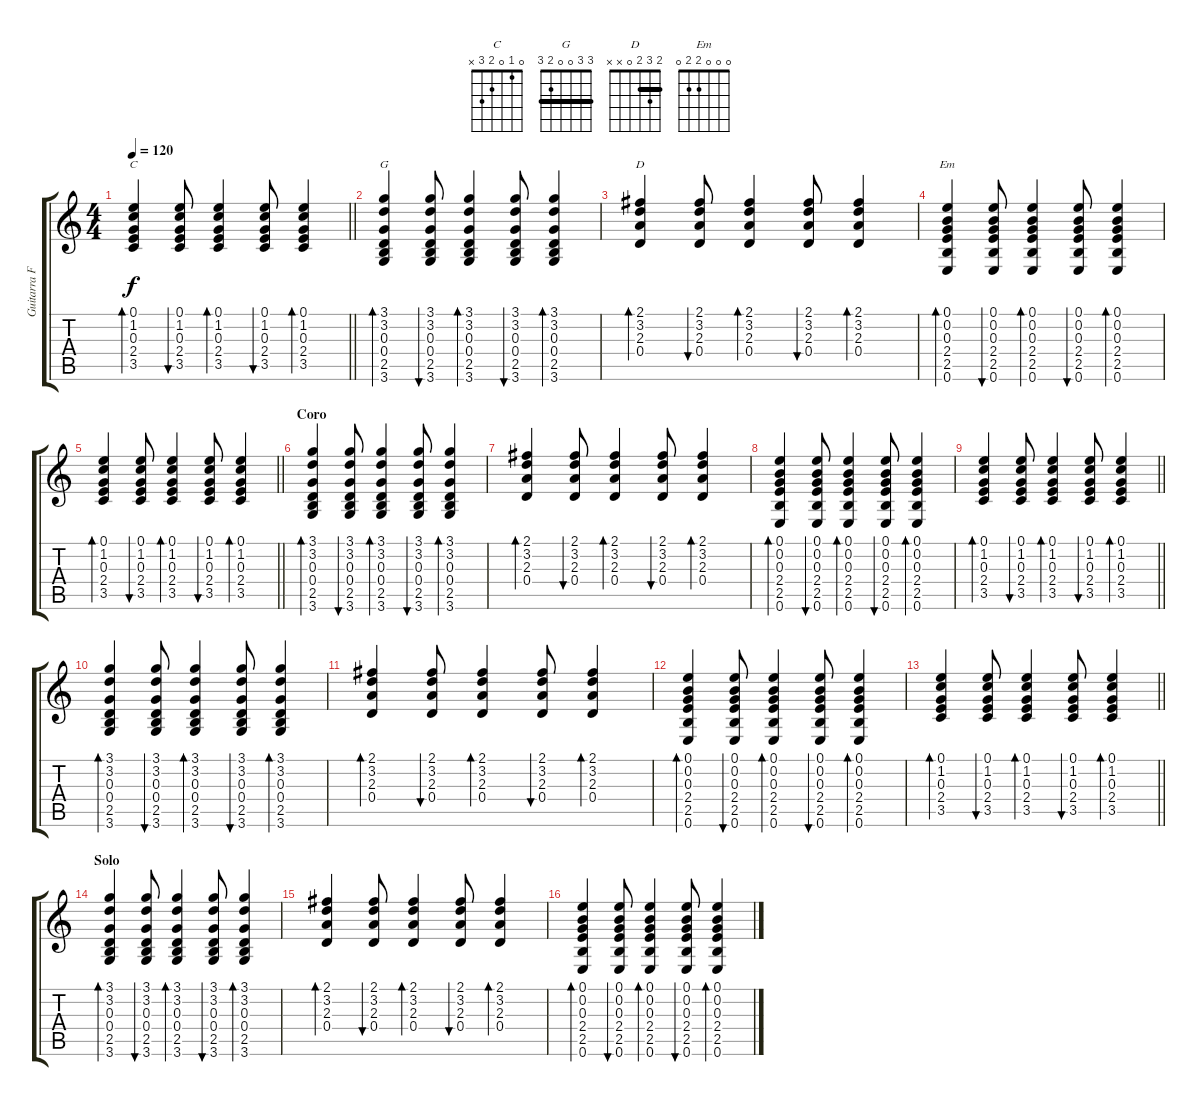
\track ("Guitarra Fondo" "Guitarra F") {instrument electricguitarjazz}
\staff {score tabs}
\tuning (E4 B3 G3 D3 A2 E2) {hide}
\chord ("C" 0 1 0 2 3 x)
\chord ("G" 3 3 0 0 2 3) {barre 3}
\chord ("D" 2 3 2 0 x x) {barre 2}
\chord ("Em" 0 0 0 2 2 0)
\ts (4 4)
\tempo 120
\clef g2
\barLineRight lightlight
\ks c
(0.1 1.2 0.3 2.4 3.5).4{bd 60 ch "C" dy f} (0.1 1.2 0.3 2.4 3.5).8{bu 60} (0.1 1.2 0.3 2.4 3.5).4{bd 60} (0.1 1.2 0.3 2.4 3.5).8{bu 60} (0.1 1.2 0.3 2.4 3.5).4{bd 60} |
(3.1 3.2 0.3 0.4 2.5 3.6).4{bd 60 ch "G" volume 11} (3.1 3.2 0.3 0.4 2.5 3.6).8{bu 60} (3.1 3.2 0.3 0.4 2.5 3.6).4{bd 60} (3.1 3.2 0.3 0.4 2.5 3.6).8{bu 60} (3.1 3.2 0.3 0.4 2.5 3.6).4{bd 60} |
(2.1 3.2 2.3 0.4).4{bd 60 ch "D"} (2.1 3.2 2.3 0.4).8{bu 60} (2.1 3.2 2.3 0.4).4{bd 60} (2.1 3.2 2.3 0.4).8{bu 60} (2.1 3.2 2.3 0.4).4{bd 60} |
(0.1 0.2 0.3 2.4 2.5 0.6).4{bd 60 ch "Em"} (0.1 0.2 0.3 2.4 2.5 0.6).8{bu 60} (0.1 0.2 0.3 2.4 2.5 0.6).4{bd 60} (0.1 0.2 0.3 2.4 2.5 0.6).8{bu 60} (0.1 0.2 0.3 2.4 2.5 0.6).4{bd 60} |
\barLineRight lightlight
(0.1 1.2 0.3 2.4 3.5).4{bd 60} (0.1 1.2 0.3 2.4 3.5).8{bu 60} (0.1 1.2 0.3 2.4 3.5).4{bd 60} (0.1 1.2 0.3 2.4 3.5).8{bu 60} (0.1 1.2 0.3 2.4 3.5).4{bd 60} |
\section ("" "Coro")
(3.1 3.2 0.3 0.4 2.5 3.6).4{bd 60 volume 11} (3.1 3.2 0.3 0.4 2.5 3.6).8{bu 60} (3.1 3.2 0.3 0.4 2.5 3.6).4{bd 60} (3.1 3.2 0.3 0.4 2.5 3.6).8{bu 60} (3.1 3.2 0.3 0.4 2.5 3.6).4{bd 60} |
(2.1 3.2 2.3 0.4).4{bd 60} (2.1 3.2 2.3 0.4).8{bu 60} (2.1 3.2 2.3 0.4).4{bd 60} (2.1 3.2 2.3 0.4).8{bu 60} (2.1 3.2 2.3 0.4).4{bd 60} |
(0.1 0.2 0.3 2.4 2.5 0.6).4{bd 60} (0.1 0.2 0.3 2.4 2.5 0.6).8{bu 60} (0.1 0.2 0.3 2.4 2.5 0.6).4{bd 60} (0.1 0.2 0.3 2.4 2.5 0.6).8{bu 60} (0.1 0.2 0.3 2.4 2.5 0.6).4{bd 60} |
\barLineRight lightlight
(0.1 1.2 0.3 2.4 3.5).4{bd 60} (0.1 1.2 0.3 2.4 3.5).8{bu 60} (0.1 1.2 0.3 2.4 3.5).4{bd 60} (0.1 1.2 0.3 2.4 3.5).8{bu 60} (0.1 1.2 0.3 2.4 3.5).4{bd 60} |
(3.1 3.2 0.3 0.4 2.5 3.6).4{bd 60 volume 11} (3.1 3.2 0.3 0.4 2.5 3.6).8{bu 60} (3.1 3.2 0.3 0.4 2.5 3.6).4{bd 60} (3.1 3.2 0.3 0.4 2.5 3.6).8{bu 60} (3.1 3.2 0.3 0.4 2.5 3.6).4{bd 60} |
(2.1 3.2 2.3 0.4).4{bd 60} (2.1 3.2 2.3 0.4).8{bu 60} (2.1 3.2 2.3 0.4).4{bd 60} (2.1 3.2 2.3 0.4).8{bu 60} (2.1 3.2 2.3 0.4).4{bd 60} |
(0.1 0.2 0.3 2.4 2.5 0.6).4{bd 60} (0.1 0.2 0.3 2.4 2.5 0.6).8{bu 60} (0.1 0.2 0.3 2.4 2.5 0.6).4{bd 60} (0.1 0.2 0.3 2.4 2.5 0.6).8{bu 60} (0.1 0.2 0.3 2.4 2.5 0.6).4{bd 60} |
\barLineRight lightlight
(0.1 1.2 0.3 2.4 3.5).4{bd 60} (0.1 1.2 0.3 2.4 3.5).8{bu 60} (0.1 1.2 0.3 2.4 3.5).4{bd 60} (0.1 1.2 0.3 2.4 3.5).8{bu 60} (0.1 1.2 0.3 2.4 3.5).4{bd 60} |
\section ("" "Solo")
(3.1 3.2 0.3 0.4 2.5 3.6).4{bd 60 volume 11} (3.1 3.2 0.3 0.4 2.5 3.6).8{bu 60} (3.1 3.2 0.3 0.4 2.5 3.6).4{bd 60} (3.1 3.2 0.3 0.4 2.5 3.6).8{bu 60} (3.1 3.2 0.3 0.4 2.5 3.6).4{bd 60} |
(2.1 3.2 2.3 0.4).4{bd 60} (2.1 3.2 2.3 0.4).8{bu 60} (2.1 3.2 2.3 0.4).4{bd 60} (2.1 3.2 2.3 0.4).8{bu 60} (2.1 3.2 2.3 0.4).4{bd 60} |
(0.1 0.2 0.3 2.4 2.5 0.6).4{bd 60} (0.1 0.2 0.3 2.4 2.5 0.6).8{bu 60} (0.1 0.2 0.3 2.4 2.5 0.6).4{bd 60} (0.1 0.2 0.3 2.4 2.5 0.6).8{bu 60} (0.1 0.2 0.3 2.4 2.5 0.6).4{bd 60}
